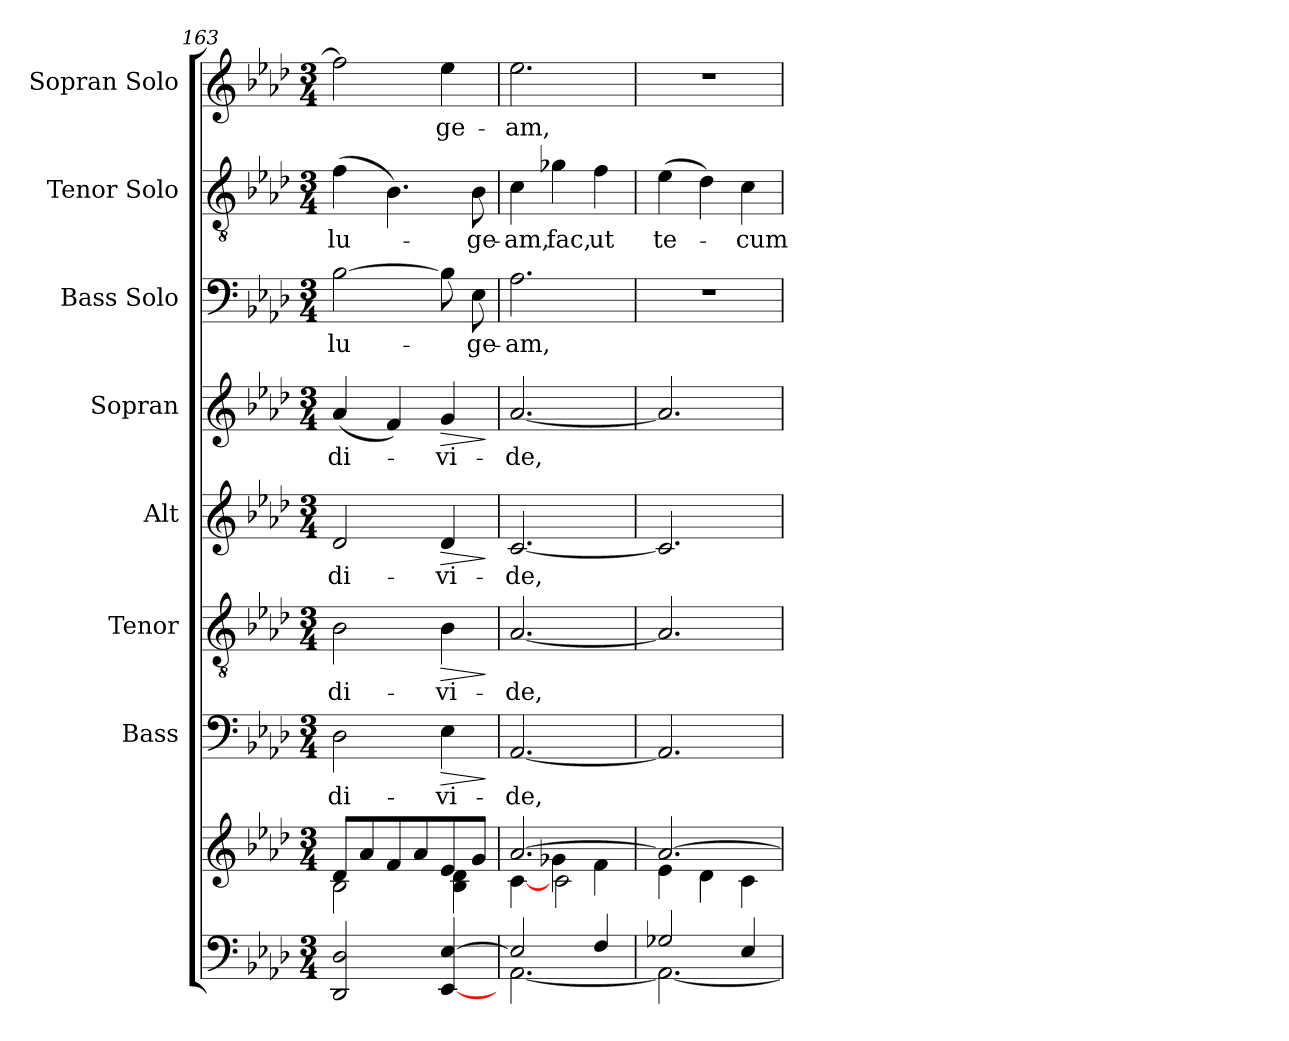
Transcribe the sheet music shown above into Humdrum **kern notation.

**kern	**kern	**kern	**text	**dynam	**kern	**text	**dynam	**kern	**text	**dynam	**kern	**text	**dynam	**kern	**text	**kern	**text	**kern	**text
*part8	*part8	*part7	*part7	*part7	*part6	*part6	*part6	*part5	*part5	*part5	*part4	*part4	*part4	*part3	*part3	*part2	*part2	*part1	*part1
*staff9	*staff8	*staff7	*staff7	*staff7	*staff6	*staff6	*staff6	*staff5	*staff5	*staff5	*staff4	*staff4	*staff4	*staff3	*staff3	*staff2	*staff2	*staff1	*staff1
*	*	*I"Bass	*	*	*I"Tenor	*	*	*I"Alt	*	*	*I"Sopran	*	*	*I"Bass Solo	*	*I"Tenor Solo	*	*I"Sopran Solo	*
*	*	*I'B.	*	*	*I'T.	*	*	*I'A.	*	*	*I'S.	*	*	*I'B. Solo	*	*I'T. Solo	*	*I'S. Solo	*
!!LO:PB:g=z
*clefF4	*clefG2	*clefF4	*	*	*clefGv2	*	*	*clefG2	*	*	*clefG2	*	*	*clefF4	*	*clefGv2	*	*clefG2	*
*k[b-e-a-d-]	*k[b-e-a-d-]	*k[b-e-a-d-]	*	*	*k[b-e-a-d-]	*	*	*k[b-e-a-d-]	*	*	*k[b-e-a-d-]	*	*	*k[b-e-a-d-]	*	*k[b-e-a-d-]	*	*k[b-e-a-d-]	*
*A-:	*A-:	*A-:	*	*	*A-:	*	*	*A-:	*	*	*A-:	*	*	*A-:	*	*A-:	*	*A-:	*
*M3/4	*M3/4	*M3/4	*	*	*M3/4	*	*	*M3/4	*	*	*M3/4	*	*	*M3/4	*	*M3/4	*	*M3/4	*
=163	=163	=163	=163	=163	=163	=163	=163	=163	=163	=163	=163	=163	=163	=163	=163	=163	=163	=163	=163
*	*^	*	*	*	*	*	*	*	*	*	*	*	*	*	*	*	*	*	*
!	!	!	!	!LO:LY:b	!	!	!LO:LY:b	!	!	!LO:LY:b	!	!	!LO:LY:b	!	!	!LO:LY:b	!	!LO:LY:b	!	!
2DD-/ 2D-/	8d-/L	2B-\	2D-\	di-	.	2B-\	di-	.	2d-/	di-	.	(<4a-/	di-	.	[2B-\	lu-	(>4f\	lu-	2ff\]	.
.	8a-/	.	.	.	.	.	.	.	.	.	.	.	.	.	.	.	.	.	.	.
.	8f/	.	.	.	.	.	.	.	.	.	.	4f/)	.	.	.	.	4.B-\)	.	.	.
.	8a-/	.	.	.	.	.	.	.	.	.	.	.	.	.	.	.	.	.	.	.
!	!	!	!	!LO:LY:b	!LO:HP:b	!	!LO:LY:b	!LO:HP:b	!	!LO:LY:b	!LO:HP:b	!	!LO:LY:b	!LO:HP:b	!	!	!	!	!	!LO:LY:b
[4EE-/ [4E-/	8e-/	4B-\ 4d-\	4E-\	-vi-	>	4B-\	-vi-	>	4d-/	-vi-	>	4g/	-vi-	>	8B-\]	.	.	.	4ee-\	-ge-
!	!	!	!	!	!	!	!	!	!	!	!	!	!	!	!	!LO:LY:b	!	!LO:LY:b	!	!
.	8g/J	.	.	.	.	.	.	.	.	.	.	.	.	.	8E-\	-ge-	8B-\	-ge-	.	.
*	*v	*v	*	*	*	*	*	*	*	*	*	*	*	*	*	*	*	*	*	*
.	.	.	.	]	.	.	]	.	.	]	.	.	]	.	.	.	.	.	.
=164	=164	=164	=164	=164	=164	=164	=164	=164	=164	=164	=164	=164	=164	=164	=164	=164	=164	=164	=164
*^	*^	*	*	*	*	*	*	*	*	*	*	*	*	*	*	*	*	*	*
*	*	*	*^	*	*	*	*	*	*	*	*	*	*	*	*	*	*	*	*	*	*
!	!	!	!	!	!	!LO:LY:b	!	!	!LO:LY:b	!	!	!LO:LY:b	!	!	!LO:LY:b	!	!	!LO:LY:b	!	!LO:LY:b	!	!LO:LY:b
2E-/]	[<2.AA-\	[>2.a-/	[<4c\	4ryy	[2.AA-/	-de,	.	[2.A-/	-de,	.	[2.c/	-de,	.	[2.a-/	-de,	.	2.A-\	-am,	4c\	-am,	2.ee-\	-am,
!	!	!	!	!	!	!	!	!	!	!	!	!	!	!	!	!	!	!	!	!LO:LY:b	!	!
.	.	.	4g-X\	2c\	.	.	.	.	.	.	.	.	.	.	.	.	.	.	4g-X\	fac,	.	.
!	!	!	!	!	!	!	!	!	!	!	!	!	!	!	!	!	!	!	!	!LO:LY:b	!	!
4F/	.	.	4f\	.	.	.	.	.	.	.	.	.	.	.	.	.	.	.	4f\	ut	.	.
*	*	*	*v	*v	*	*	*	*	*	*	*	*	*	*	*	*	*	*	*	*	*	*
=165	=165	=165	=165	=165	=165	=165	=165	=165	=165	=165	=165	=165	=165	=165	=165	=165	=165	=165	=165	=165	=165
!	!	!	!	!	!	!	!	!	!	!	!	!	!	!	!	!	!	!	!LO:LY:b	!	!
2G-X/	2.AA-\_	2.a-/_	4e-\	2.AA-/]	.	.	2.A-/]	.	.	2.c/]	.	.	2.a-/]	.	.	2.r	.	(>4e-\	te-	2.r	.
.	.	.	4d-\	.	.	.	.	.	.	.	.	.	.	.	.	.	.	4d-\)	.	.	.
!	!	!	!	!	!	!	!	!	!	!	!	!	!	!	!	!	!	!	!LO:LY:b	!	!
4E-/	.	.	4c\	.	.	.	.	.	.	.	.	.	.	.	.	.	.	4c\	-cum	.	.
*v	*v	*	*	*	*	*	*	*	*	*	*	*	*	*	*	*	*	*	*	*	*
*	*v	*v	*	*	*	*	*	*	*	*	*	*	*	*	*	*	*	*	*	*
=	=	=	=	=	=	=	=	=	=	=	=	=	=	=	=	=	=	=	=
*-	*-	*-	*-	*-	*-	*-	*-	*-	*-	*-	*-	*-	*-	*-	*-	*-	*-	*-	*-
